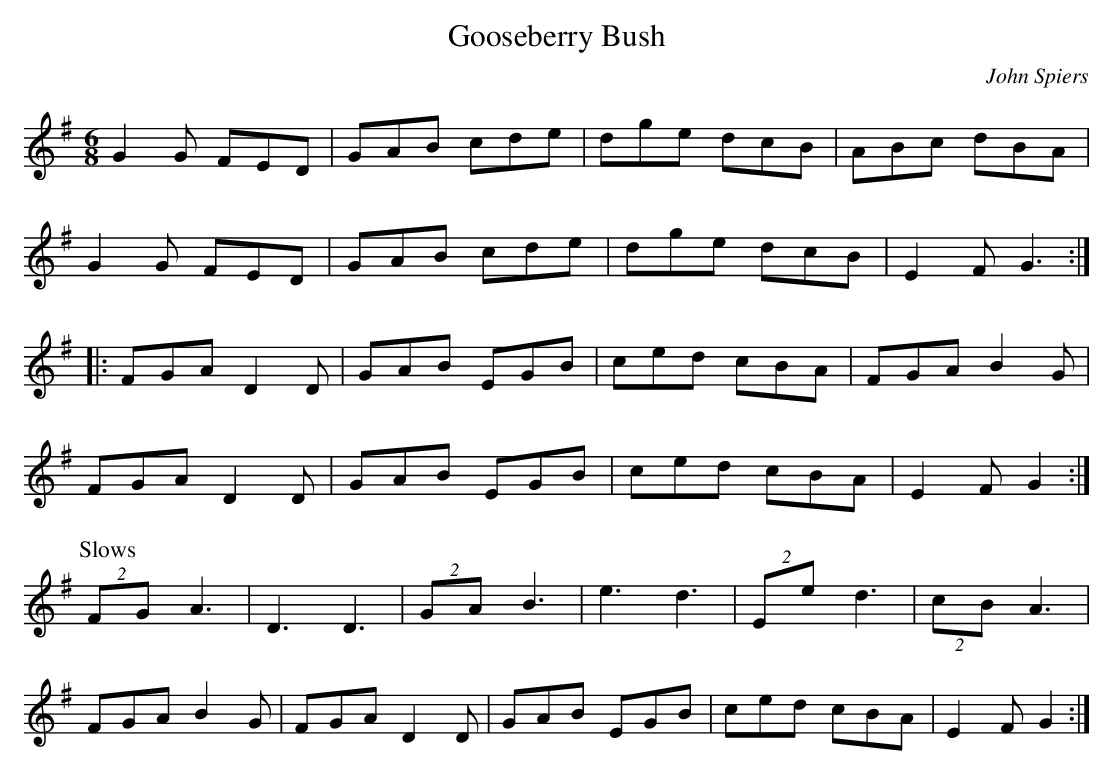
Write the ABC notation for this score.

X:1
T: Gooseberry Bush
C: John Spiers
M: 6/8
L: 1/8
K: G
G2G FED | GAB cde | dge dcB | ABc dBA |
G2G FED | GAB cde | dge dcB |E2F G3 ::
FGA D2D | GAB EGB | ced cBA | FGA B2G|
FGA D2D | GAB EGB | ced cBA | E2F G2 :|
P:Slows
(2FG A3 | D3 D3 | (2GA B3 | e3 d3 | (2Ee d3 | (2cB A3 |
FGA B2G| FGA D2D | GAB EGB | ced cBA | E2F G2 :|
